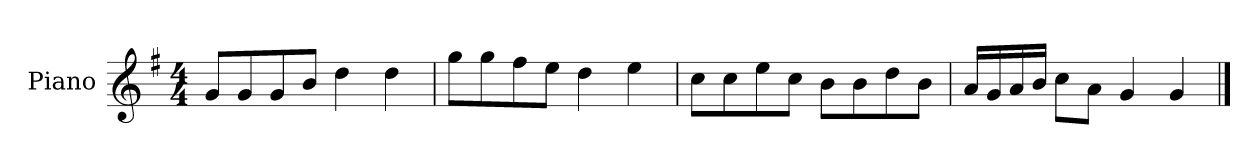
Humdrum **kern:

**kern
*part1
*staff1
*I"Piano
*I'P-no
*clefG2
*k[f#]
*M4/4
*MM90
=1
8g/L
8g/
8g/
8b/J
4dd\
4dd\
=2
8gg\L
8gg\
8ff#\
8ee\J
4dd\
4ee\
=3
8cc\L
8cc\
8ee\
8cc\J
8b\L
8b\
8dd\
8b\J
=4
16a/LL
16g/
16a/
16b/JJ
8cc\L
8a\J
4g/
4g/
==
*-
